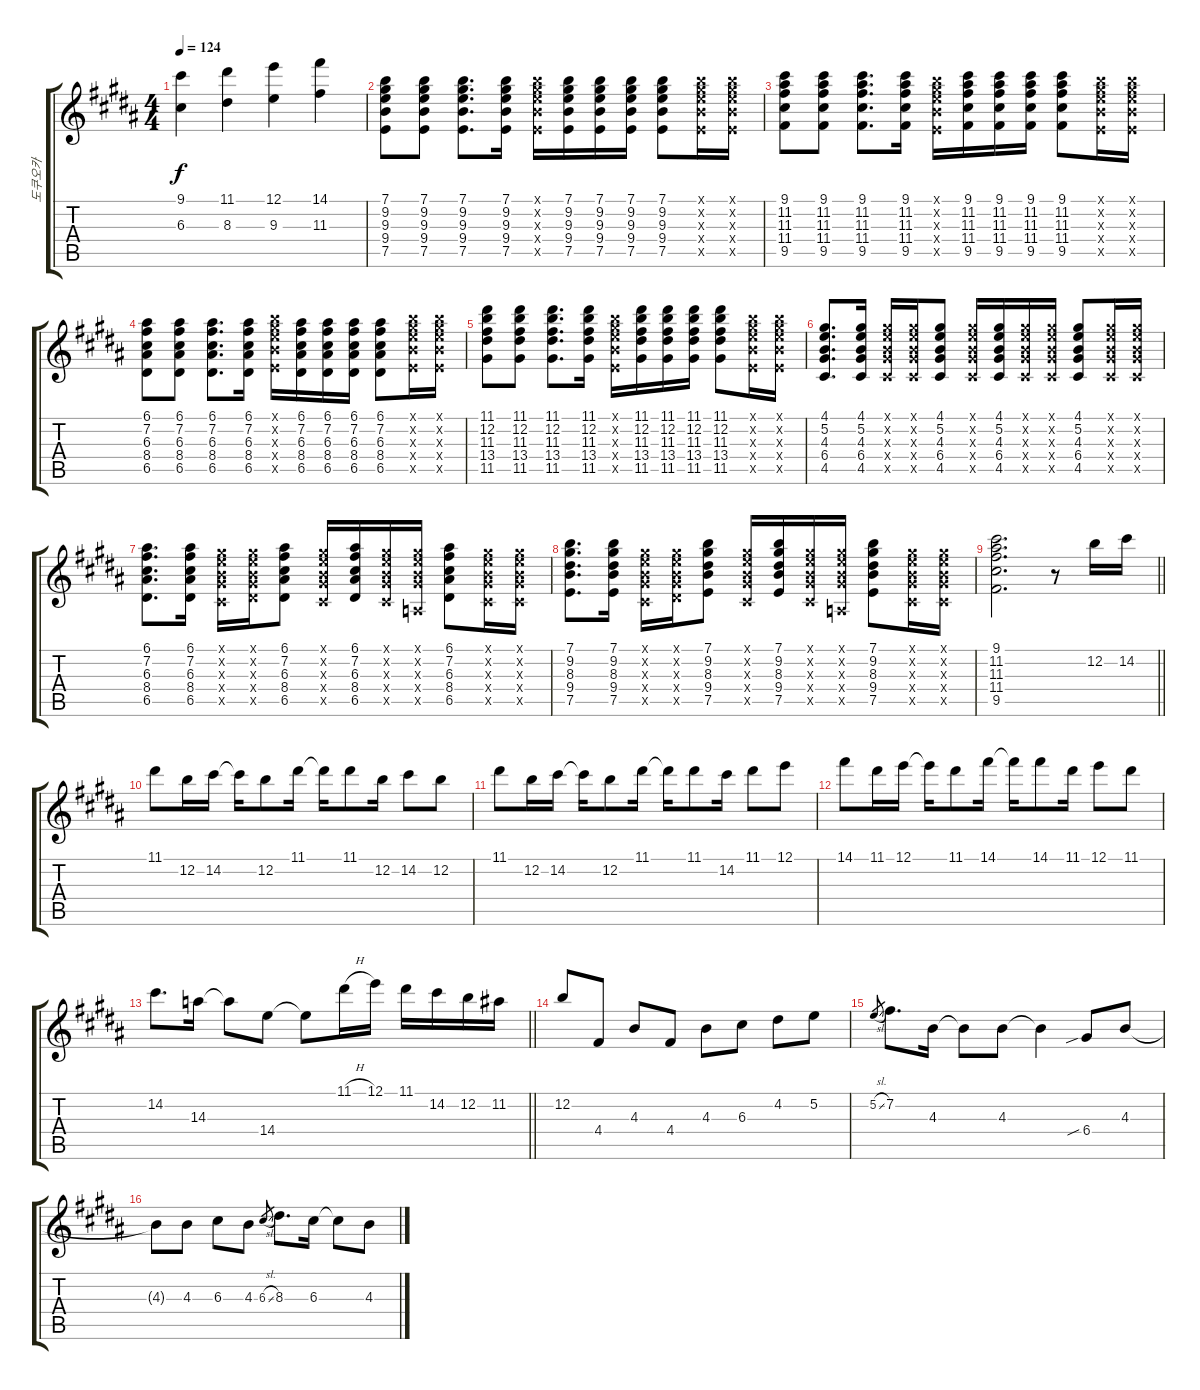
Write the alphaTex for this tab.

\track ("도쿠오카" "도쿠오카") {instrument acousticguitarsteel}
\staff {score tabs}
\tuning (E4 B3 G3 D3 A2 E2) {hide}
\ts (4 4)
\tempo 124
\clef g2
\ks b
(9.1 6.3).4{dy f} (11.1 8.3).4 (12.1 9.3).4 (14.1 11.3).4 |
(7.1 9.2 9.3 9.4 7.5).8{volume 10} (7.1 9.2 9.3 9.4 7.5).8 (7.1 9.2 9.3 9.4 7.5).8{d} (7.1 9.2 9.3 9.4 7.5).16 (7.1{x} 9.2{x} 9.3{x} 9.4{x} 7.5{x}).16 (7.1 9.2 9.3 9.4 7.5).16 (7.1 9.2 9.3 9.4 7.5).16 (7.1 9.2 9.3 9.4 7.5).16 (7.1 9.2 9.3 9.4 7.5).8 (7.1{x} 9.2{x} 9.3{x} 9.4{x} 7.5{x}).16 (7.1{x} 9.2{x} 9.3{x} 9.4{x} 7.5{x}).16 |
(9.1 11.2 11.3 11.4 9.5).8 (9.1 11.2 11.3 11.4 9.5).8 (9.1 11.2 11.3 11.4 9.5).8{d} (9.1 11.2 11.3 11.4 9.5).16 (7.1{x} 9.2{x} 9.3{x} 9.4{x} 7.5{x}).16 (9.1 11.2 11.3 11.4 9.5).16 (9.1 11.2 11.3 11.4 9.5).16 (9.1 11.2 11.3 11.4 9.5).16 (9.1 11.2 11.3 11.4 9.5).8 (7.1{x} 9.2{x} 9.3{x} 9.4{x} 7.5{x}).16 (7.1{x} 9.2{x} 9.3{x} 9.4{x} 7.5{x}).16 |
(6.1 7.2 6.3 8.4 6.5).8 (6.1 7.2 6.3 8.4 6.5).8 (6.1 7.2 6.3 8.4 6.5).8{d} (6.1 7.2 6.3 8.4 6.5).16 (7.1{x} 9.2{x} 9.3{x} 9.4{x} 7.5{x}).16 (6.1 7.2 6.3 8.4 6.5).16 (6.1 7.2 6.3 8.4 6.5).16 (6.1 7.2 6.3 8.4 6.5).16 (6.1 7.2 6.3 8.4 6.5).8 (7.1{x} 9.2{x} 9.3{x} 9.4{x} 7.5{x}).16 (7.1{x} 9.2{x} 9.3{x} 9.4{x} 7.5{x}).16 |
(11.1 12.2 11.3 13.4 11.5).8 (11.1 12.2 11.3 13.4 11.5).8 (11.1 12.2 11.3 13.4 11.5).8{d} (11.1 12.2 11.3 13.4 11.5).16 (7.1{x} 9.2{x} 9.3{x} 9.4{x} 7.5{x}).16 (11.1 12.2 11.3 13.4 11.5).16 (11.1 12.2 11.3 13.4 11.5).16 (11.1 12.2 11.3 13.4 11.5).16 (11.1 12.2 11.3 13.4 11.5).8 (7.1{x} 9.2{x} 9.3{x} 9.4{x} 7.5{x}).16 (7.1{x} 9.2{x} 9.3{x} 9.4{x} 7.5{x}).16 |
(4.1 5.2 4.3 6.4 4.5).8{d} (4.1 5.2 4.3 6.4 4.5).16 (4.1{x} 5.2{x} 4.3{x} 6.4{x} 4.5{x}).16 (4.1{x} 5.2{x} 4.3{x} 6.4{x} 4.5{x}).16 (4.1 5.2 4.3 6.4 4.5).8 (4.1{x} 5.2{x} 4.3{x} 6.4{x} 4.5{x}).16 (4.1 5.2 4.3 6.4 4.5).16 (4.1{x} 5.2{x} 4.3{x} 6.4{x} 4.5{x}).16 (4.1{x} 5.2{x} 4.3{x} 6.4{x} 4.5{x}).16 (4.1 5.2 4.3 6.4 4.5).8 (4.1{x} 5.2{x} 4.3{x} 6.4{x} 4.5{x}).16 (4.1{x} 5.2{x} 4.3{x} 6.4{x} 4.5{x}).16 |
(6.1 7.2 6.3 8.4 6.5).8{d} (6.1 7.2 6.3 8.4 6.5).16 (4.1{x} 5.2{x} 4.3{x} 6.4{x} 4.5{x}).16 (4.1{x} 5.2{x} 4.3{x} 6.4{x} 6.5{x}).16 (6.1 7.2 6.3 8.4 6.5).8 (4.1{x} 5.2{x} 4.3{x} 6.4{x} 4.5{x}).16 (6.1 7.2 6.3 8.4 6.5).16 (4.1{x} 5.2{x} 4.3{x} 6.4{x} 4.5{x}).16 (4.1{x} 5.2{x} 4.3{x} 6.4{x} 0.5{x}).16 (6.1 7.2 6.3 8.4 6.5).8 (4.1{x} 5.2{x} 4.3{x} 6.4{x} 4.5{x}).16 (4.1{x} 5.2{x} 4.3{x} 6.4{x} 4.5{x}).16 |
(7.1 9.2 8.3 9.4 7.5).8{d} (7.1 9.2 8.3 9.4 7.5).16 (4.1{x} 5.2{x} 4.3{x} 6.4{x} 4.5{x}).16 (4.1{x} 5.2{x} 4.3{x} 6.4{x} 6.5{x}).16 (7.1 9.2 8.3 9.4 7.5).8 (4.1{x} 5.2{x} 4.3{x} 6.4{x} 4.5{x}).16 (7.1 9.2 8.3 9.4 7.5).16 (4.1{x} 5.2{x} 4.3{x} 6.4{x} 4.5{x}).16 (4.1{x} 5.2{x} 4.3{x} 6.4{x} 0.5{x}).16 (7.1 9.2 8.3 9.4 7.5).8 (4.1{x} 5.2{x} 4.3{x} 6.4{x} 4.5{x}).16 (4.1{x} 5.2{x} 4.3{x} 6.4{x} 4.5{x}).16 |
\barLineRight lightlight
(9.1 11.2 11.3 11.4 9.5).2{d} r.8 12.2.16{volume 12} 14.2.16 |
11.1.8 12.2.16 14.2.16 14.2{t}.16 12.2.8 11.1.16 11.1{t}.16 11.1.8 12.2.16 14.2.8 12.2.8 |
11.1.8 12.2.16 14.2.16 14.2{t}.16 12.2.8 11.1.16 11.1{t}.16 11.1.8 14.2.16 11.1.8 12.1.8 |
14.1.8 11.1.16 12.1.16 12.1{t}.16 11.1.8 14.1.16 14.1{t}.16 14.1.8 11.1.16 12.1.8 11.1.8 |
\barLineRight lightlight
14.2.8{d} 14.3.16 14.3{t}.8 14.4.8 14.4{t}.8 11.1{h}.16 12.1.16 11.1.16 14.2.16 12.2.16 11.2.16 |
12.2.8{beam Up} 4.4.8 4.3.8 4.4.8 4.3.8 6.3.8 4.2.8 5.2.8 |
5.2{sl}.8{gr} 7.2.8{d} 4.3.16 4.3{t}.8 4.3.8 4.3{t}.4 6.4{sib}.8 4.3.8 |
4.3{t}.8 4.3.8 6.3.8 4.3.8 6.3{sl}.8{gr} 8.3.8{d} 6.3.16 6.3{t}.8 4.3.8
